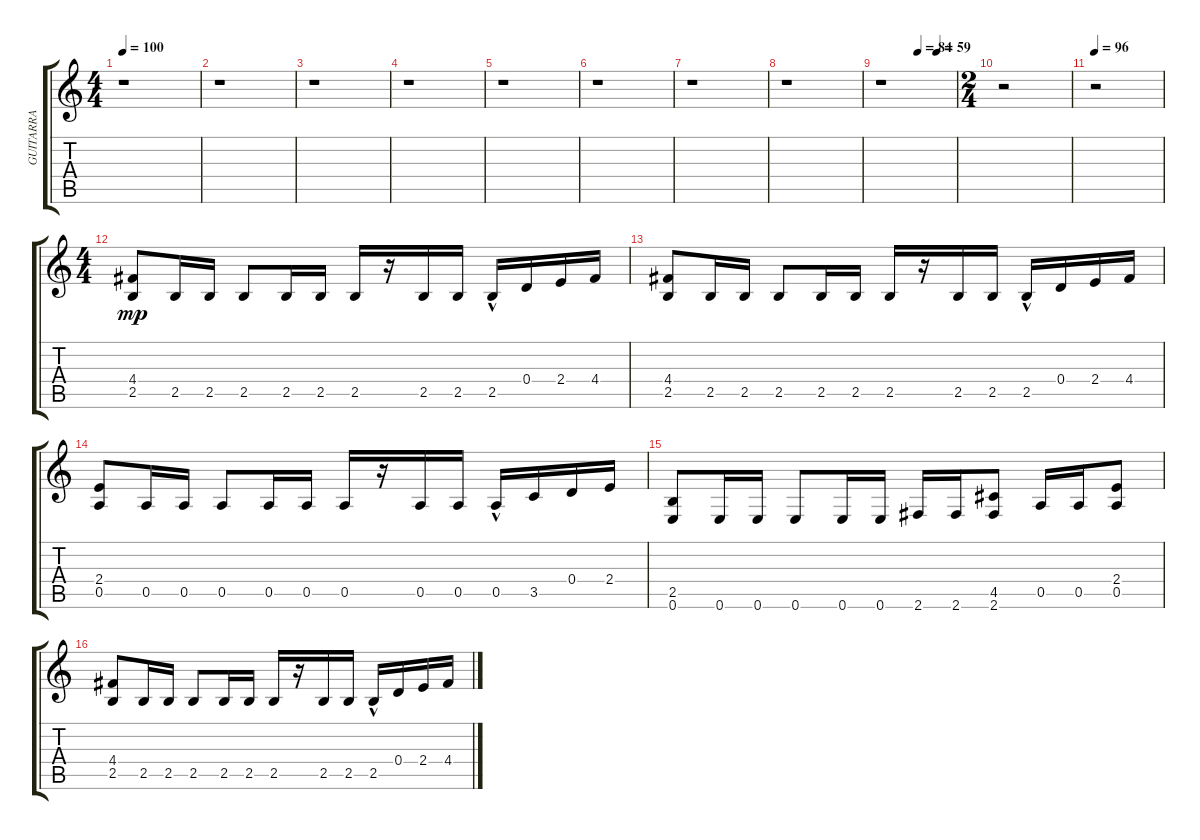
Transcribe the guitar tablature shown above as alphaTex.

\track ("GUITARRA" "GUITARRA") {instrument overdrivenguitar}
\staff {score tabs}
\tuning (E4 B3 G3 D3 A2 E2) {hide}
\ts (4 4)
\tempo 100
\clef g2
\ks c
r.1{dy mp} |
r.1 |
r.1 |
r.1 |
r.1 |
r.1 |
r.1 |
r.1 |
\tempo (84 0.5)
\tempo (59 0.75)
r.1 |
\ts (2 4)
r.2 |
\tempo 96
r.2 |
\ts (4 4)
(4.4 2.5).8 2.5.16 2.5.16 2.5.8 2.5.16 2.5.16 2.5.16 r.16 2.5.16 2.5.16 2.5{hac}.16 0.4.16 2.4.16 4.4.16 |
(4.4 2.5).8 2.5.16 2.5.16 2.5.8 2.5.16 2.5.16 2.5.16 r.16 2.5.16 2.5.16 2.5{hac}.16 0.4.16 2.4.16 4.4.16 |
(2.4 0.5).8 0.5.16 0.5.16 0.5.8 0.5.16 0.5.16 0.5.16 r.16 0.5.16 0.5.16 0.5{hac}.16 3.5.16 0.4.16 2.4.16 |
(2.5 0.6).8 0.6.16 0.6.16 0.6.8 0.6.16 0.6.16 2.6.16 2.6.16 (4.5 2.6).8 0.5.16 0.5.16 (2.4 0.5).8 |
(4.4 2.5).8 2.5.16 2.5.16 2.5.8 2.5.16 2.5.16 2.5.16 r.16 2.5.16 2.5.16 2.5{hac}.16 0.4.16 2.4.16 4.4.16
